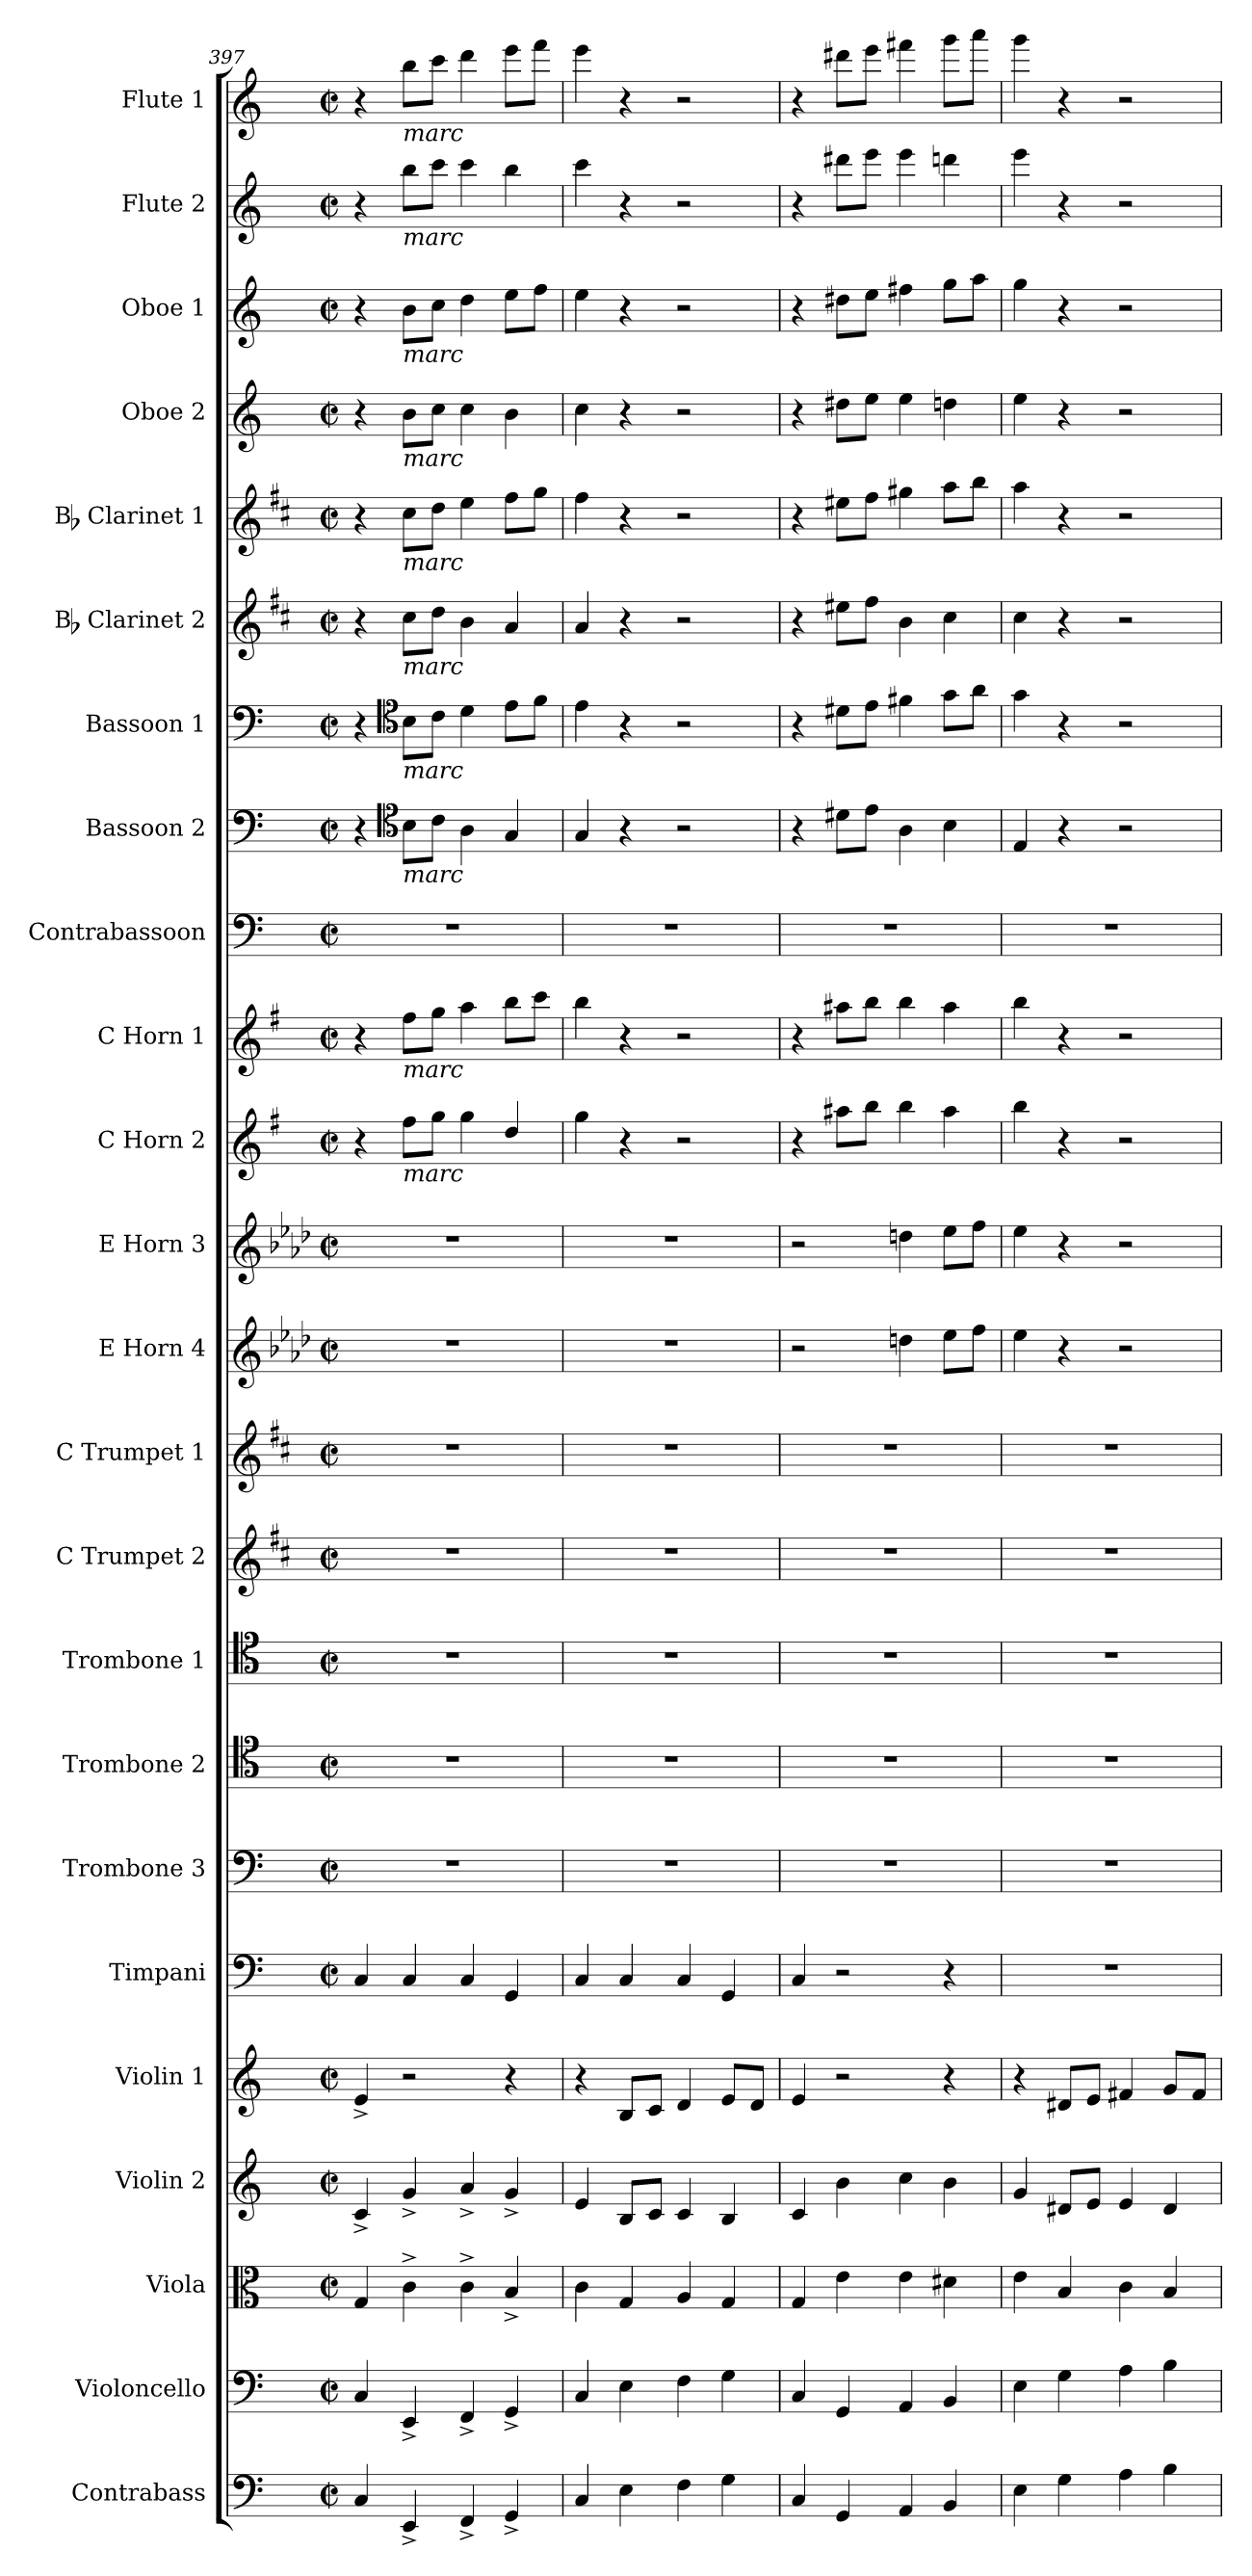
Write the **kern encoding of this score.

**kern	**kern	**kern	**kern	**kern	**kern	**kern	**kern	**kern	**kern	**kern	**kern	**kern	**kern	**kern	**kern	**kern	**kern	**kern	**kern	**kern	**kern	**kern	**kern
*part24	*part23	*part22	*part21	*part20	*part19	*part18	*part17	*part16	*part15	*part14	*part13	*part12	*part11	*part10	*part9	*part8	*part7	*part6	*part5	*part4	*part3	*part2	*part1
*staff24	*staff23	*staff22	*staff21	*staff20	*staff19	*staff18	*staff17	*staff16	*staff15	*staff14	*staff13	*staff12	*staff11	*staff10	*staff9	*staff8	*staff7	*staff6	*staff5	*staff4	*staff3	*staff2	*staff1
*I"Contrabass	*I"Violoncello	*I"Viola	*I"Violin 2	*I"Violin 1	*I"Timpani	*I"Trombone 3	*I"Trombone 2	*I"Trombone 1	*I"C Trumpet 2	*I"C Trumpet 1	*I"E Horn 4	*I"E Horn 3	*I"C Horn 2	*I"C Horn 1	*I"Contrabassoon	*I"Bassoon 2	*I"Bassoon 1	*I"Bb Clarinet 2	*I"Bb Clarinet 1	*I"Oboe 2	*I"Oboe 1	*I"Flute 2	*I"Flute 1
*I'Cb	*I'Vc	*I'Vla	*I'Vln 2	*I'Vln 1	*I'Timp	*I'Trb 3	*I'Trb 2	*I'Trb 1	*I'Tpt 2	*I'Tpt 1	*I'Hn 4	*I'Hn 3	*I'Hn 2	*I'Hn 1	*I'C Bsn	*I'Bsn 2	*I'Bsn 1	*I'Cl 2	*I'Cl 1	*I'Ob 2	*I'Ob 1	*I'Fl 2	*I'Fl 1
*clefF4	*clefF4	*clefC3	*clefG2	*clefG2	*clefF4	*clefF4	*clefC4	*clefC4	*clefG2	*clefG2	*clefG2	*clefG2	*clefG2	*clefG2	*clefF4	*clefF4	*clefF4	*clefG2	*clefG2	*clefG2	*clefG2	*clefG2	*clefG2
*ITrd7c12	*	*	*	*	*	*	*	*	*ITrd1c2	*ITrd1c2	*ITrd5c8	*ITrd5c8	*ITrd4c7	*ITrd4c7	*ITrd7c12	*	*	*ITrd1c2	*ITrd1c2	*	*	*	*
*k[]	*k[]	*k[]	*k[]	*k[]	*k[]	*k[]	*k[]	*k[]	*k[]	*k[]	*k[]	*k[]	*k[]	*k[]	*k[]	*k[]	*k[]	*k[]	*k[]	*k[]	*k[]	*k[]	*k[]
*M2/2	*M2/2	*M2/2	*M2/2	*M2/2	*M2/2	*M2/2	*M2/2	*M2/2	*M2/2	*M2/2	*M2/2	*M2/2	*M2/2	*M2/2	*M2/2	*M2/2	*M2/2	*M2/2	*M2/2	*M2/2	*M2/2	*M2/2	*M2/2
*met(c|)	*met(c|)	*met(c|)	*met(c|)	*met(c|)	*met(c|)	*met(c|)	*met(c|)	*met(c|)	*met(c|)	*met(c|)	*met(c|)	*met(c|)	*met(c|)	*met(c|)	*met(c|)	*met(c|)	*met(c|)	*met(c|)	*met(c|)	*met(c|)	*met(c|)	*met(c|)	*met(c|)
=397	=397	=397	=397	=397	=397	=397	=397	=397	=397	=397	=397	=397	=397	=397	=397	=397	=397	=397	=397	=397	=397	=397	=397
4CC/	4C/	4G/	4c^/	4e^/	4C/	1r	1r	1r	1r	1r	1r	1r	4r	4r	1r	4r	4r	4r	4r	4r	4r	4r	4r
*	*	*	*	*	*	*	*	*	*	*	*	*	*	*	*	*clefC4	*clefC4	*	*	*	*	*	*
!	!	!	!	!	!	!	!	!	!	!	!	!	!	!	!	!	!	!	!	!	!	!	!LO:TX:b:i:t=marc
!	!	!	!	!	!	!	!	!	!	!	!	!	!	!	!	!	!	!	!	!	!	!LO:TX:b:i:t=marc	!
!	!	!	!	!	!	!	!	!	!	!	!	!	!	!	!	!	!	!	!	!	!LO:TX:b:i:t=marc	!	!
!	!	!	!	!	!	!	!	!	!	!	!	!	!	!	!	!	!	!	!	!LO:TX:b:i:t=marc	!	!	!
!	!	!	!	!	!	!	!	!	!	!	!	!	!	!	!	!	!	!	!LO:TX:b:i:t=marc	!	!	!	!
!	!	!	!	!	!	!	!	!	!	!	!	!	!	!	!	!	!	!LO:TX:b:i:t=marc	!	!	!	!	!
!	!	!	!	!	!	!	!	!	!	!	!	!	!	!	!	!	!LO:TX:b:i:t=marc	!	!	!	!	!	!
!	!	!	!	!	!	!	!	!	!	!	!	!	!	!	!	!LO:TX:b:i:t=marc	!	!	!	!	!	!	!
!	!	!	!	!	!	!	!	!	!	!	!	!	!	!LO:TX:b:i:t=marc	!	!	!	!	!	!	!	!	!
!	!	!	!	!	!	!	!	!	!	!	!	!	!LO:TX:b:i:t=marc	!	!	!	!	!	!	!	!	!	!
4EEE^/	4EE^/	4c^\	4g^/	2r	4C/	.	.	.	.	.	.	.	8b\L	8b\L	.	8B\L	8B\L	8b\L	8b\L	8b\L	8b\L	8bb\L	8bb\L
.	.	.	.	.	.	.	.	.	.	.	.	.	8cc\J	8cc\J	.	8c\J	8c\J	8cc\J	8cc\J	8cc\J	8cc\J	8ccc\J	8ccc\J
4FFF^/	4FF^/	4c^\	4a^/	.	4C/	.	.	.	.	.	.	.	4cc\	4dd\	.	4A\	4d\	4a\	4dd\	4cc\	4dd\	4ccc\	4ddd\
4GGG^/	4GG^/	4B^/	4g^/	4r	4GG/	.	.	.	.	.	.	.	4g/	8ee\L	.	4G/	8e\L	4g/	8ee\L	4b\	8ee\L	4bb\	8eee\L
.	.	.	.	.	.	.	.	.	.	.	.	.	.	8ff\J	.	.	8f\J	.	8ff\J	.	8ff\J	.	8fff\J
=398	=398	=398	=398	=398	=398	=398	=398	=398	=398	=398	=398	=398	=398	=398	=398	=398	=398	=398	=398	=398	=398	=398	=398
4CC/	4C/	4c\	4e/	4r	4C/	1r	1r	1r	1r	1r	1r	1r	4cc\	4ee\	1r	4G/	4e\	4g/	4ee\	4cc\	4ee\	4ccc\	4eee\
4EE\	4E\	4G/	8B/L	8B/L	4C/	.	.	.	.	.	.	.	4r	4r	.	4r	4r	4r	4r	4r	4r	4r	4r
.	.	.	8c/J	8c/J	.	.	.	.	.	.	.	.	.	.	.	.	.	.	.	.	.	.	.
4FF\	4F\	4A/	4c/	4d/	4C/	.	.	.	.	.	.	.	2r	2r	.	2r	2r	2r	2r	2r	2r	2r	2r
4GG\	4G\	4G/	4B/	8e/L	4GG/	.	.	.	.	.	.	.	.	.	.	.	.	.	.	.	.	.	.
.	.	.	.	8d/J	.	.	.	.	.	.	.	.	.	.	.	.	.	.	.	.	.	.	.
=399	=399	=399	=399	=399	=399	=399	=399	=399	=399	=399	=399	=399	=399	=399	=399	=399	=399	=399	=399	=399	=399	=399	=399
4CC/	4C/	4G/	4c/	4e/	4C/	1r	1r	1r	1r	1r	2r	2r	4r	4r	1r	4r	4r	4r	4r	4r	4r	4r	4r
4GGG/	4GG/	4e\	4b\	2r	2r	.	.	.	.	.	.	.	8dd#X\L	8dd#X\L	.	8d#X\L	8d#X\L	8dd#X\L	8dd#X\L	8dd#X\L	8dd#X\L	8ddd#X\L	8ddd#X\L
.	.	.	.	.	.	.	.	.	.	.	.	.	8ee\J	8ee\J	.	8e\J	8e\J	8ee\J	8ee\J	8ee\J	8ee\J	8eee\J	8eee\J
4AAA/	4AA/	4e\	4cc\	.	.	.	.	.	.	.	4f#X\	4f#X\	4ee\	4ee\	.	4A\	4f#X\	4a\	4ff#X\	4ee\	4ff#X\	4eee\	4fff#X\
4BBB/	4BB/	4d#X\	4b\	4r	4r	.	.	.	.	.	8g\L	8g\L	4dd#\	4dd#\	.	4B\	8g\L	4b\	8gg\L	4ddn\	8gg\L	4dddn\	8ggg\L
.	.	.	.	.	.	.	.	.	.	.	8a\J	8a\J	.	.	.	.	8a\J	.	8aa\J	.	8aa\J	.	8aaa\J
=400	=400	=400	=400	=400	=400	=400	=400	=400	=400	=400	=400	=400	=400	=400	=400	=400	=400	=400	=400	=400	=400	=400	=400
4EE\	4E\	4e\	4g/	4r	1r	1r	1r	1r	1r	1r	4g\	4g\	4ee\	4ee\	1r	4E/	4g\	4b\	4gg\	4ee\	4gg\	4eee\	4ggg\
4GG\	4G\	4B/	8d#X/L	8d#X/L	.	.	.	.	.	.	4r	4r	4r	4r	.	4r	4r	4r	4r	4r	4r	4r	4r
.	.	.	8e/J	8e/J	.	.	.	.	.	.	.	.	.	.	.	.	.	.	.	.	.	.	.
4AA\	4A\	4c\	4e/	4f#X/	.	.	.	.	.	.	2r	2r	2r	2r	.	2r	2r	2r	2r	2r	2r	2r	2r
4BB\	4B\	4B/	4d#/	8g/L	.	.	.	.	.	.	.	.	.	.	.	.	.	.	.	.	.	.	.
.	.	.	.	8f#/J	.	.	.	.	.	.	.	.	.	.	.	.	.	.	.	.	.	.	.
=	=	=	=	=	=	=	=	=	=	=	=	=	=	=	=	=	=	=	=	=	=	=	=
*-	*-	*-	*-	*-	*-	*-	*-	*-	*-	*-	*-	*-	*-	*-	*-	*-	*-	*-	*-	*-	*-	*-	*-
